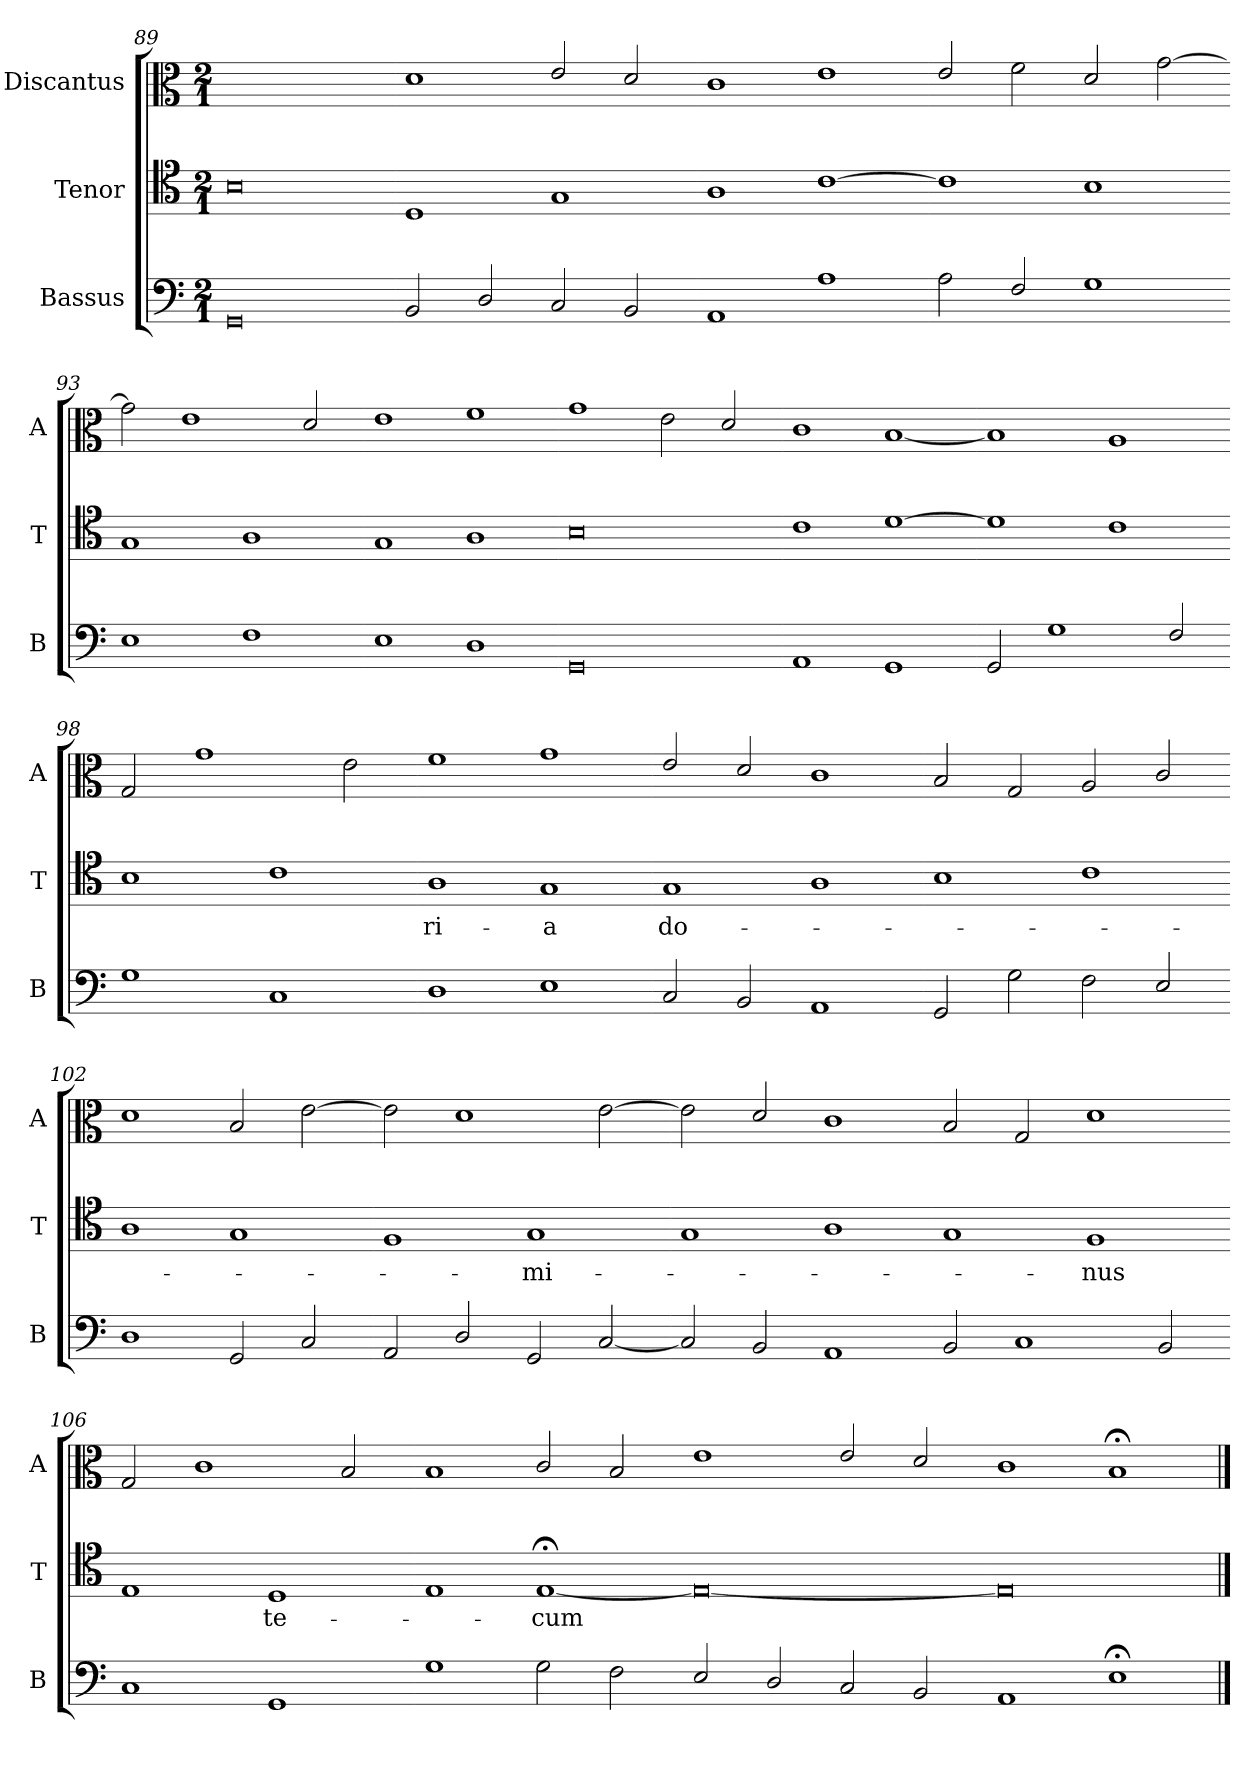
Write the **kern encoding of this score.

**kern	**kern	**text	**kern
*part3	*part2	*part2	*part1
*staff3	*staff2	*staff2	*staff1
*I"Bassus	*I"Tenor	*	*I"Discantus
*I'B	*I'T	*	*I'A
*clefF4	*clefC4	*	*clefC3
*k[]	*k[]	*	*k[]
*E:phr	*E:phr	*	*E:phr
*M2/1	*M2/1	*	*M2/1
=89	=89	=89	=89
0GG	0B	.	0ryy
=90-	=90-	=90-	=90-
2BB/	1D	.	1d
2D/	.	.	.
2C/	1G	.	2e/
2BB/	.	.	2d/
=91-	=91-	=91-	=91-
1AA	1A	.	1c
1A	[1c	.	1e
=92-	=92-	=92-	=92-
2A\	1c]	.	2e/
2F/	.	.	2f\
1G	1B	.	2d/
.	.	.	[2g\
=93-	=93-	=93-	=93-
1E	1G	.	2g\]
.	.	.	1e\
1F	1A	.	.
.	.	.	2d/
=94-	=94-	=94-	=94-
1E	1G	.	1e
1D	1A	.	1f
=95-	=95-	=95-	=95-
0GG	0B	.	1g
.	.	.	2e\
.	.	.	2d/
=96-	=96-	=96-	=96-
1AA	1c	.	1c
1GG	[1d	.	[1B
=97-	=97-	=97-	=97-
2GG/	1d]	.	1B]
1G\	.	.	.
.	1c	.	1A
2F/	.	.	.
=98-	=98-	=98-	=98-
1G	1B	.	2G/
.	.	.	1g\
1C	1c	.	.
.	.	.	2e\
=99-	=99-	=99-	=99-
1D	1A	-ri-	1f
1E	1G	-a	1g
=100-	=100-	=100-	=100-
2C/	1G	do-	2e/
2BB/	.	.	2d/
1AA	1A	.	1c
=101-	=101-	=101-	=101-
2GG/	1B	.	2B/
2G\	.	.	2G/
2F\	1c	.	2A/
2E/	.	.	2c/
=102-	=102-	=102-	=102-
1D	1A	.	1d
2GG/	1G	.	2B/
2C/	.	.	[2e\
=103-	=103-	=103-	=103-
2AA/	1F	.	2e\]
2D/	.	.	1d\
2GG/	1G	-mi-	.
[2C/	.	.	[2e\
=104-	=104-	=104-	=104-
2C/]	1G	.	2e\]
2BB/	.	.	2d/
1AA	1A	.	1c
=105-	=105-	=105-	=105-
2BB/	1G	.	2B/
1C/	.	.	2G/
.	1F	-nus	1d
2BB/	.	.	.
=106-	=106-	=106-	=106-
1C	1E	.	2G/
.	.	.	1c\
1GG	1D	te-	.
.	.	.	2B/
=107-	=107-	=107-	=107-
1G	1E	.	1B
2G\	[1E;<	-cum	2c/
2F\	.	.	2B/
=108-	=108-	=108-	=108-
2E/	0E_	.	1e
2D/	.	.	.
2C/	.	.	2e/
2BB/	.	.	2d/
=109-	=109-	=109-	=109-
1AA	0E]	.	1c
1E;<;	.	.	1B;<;
==	==	==	==
*-	*-	*-	*-
